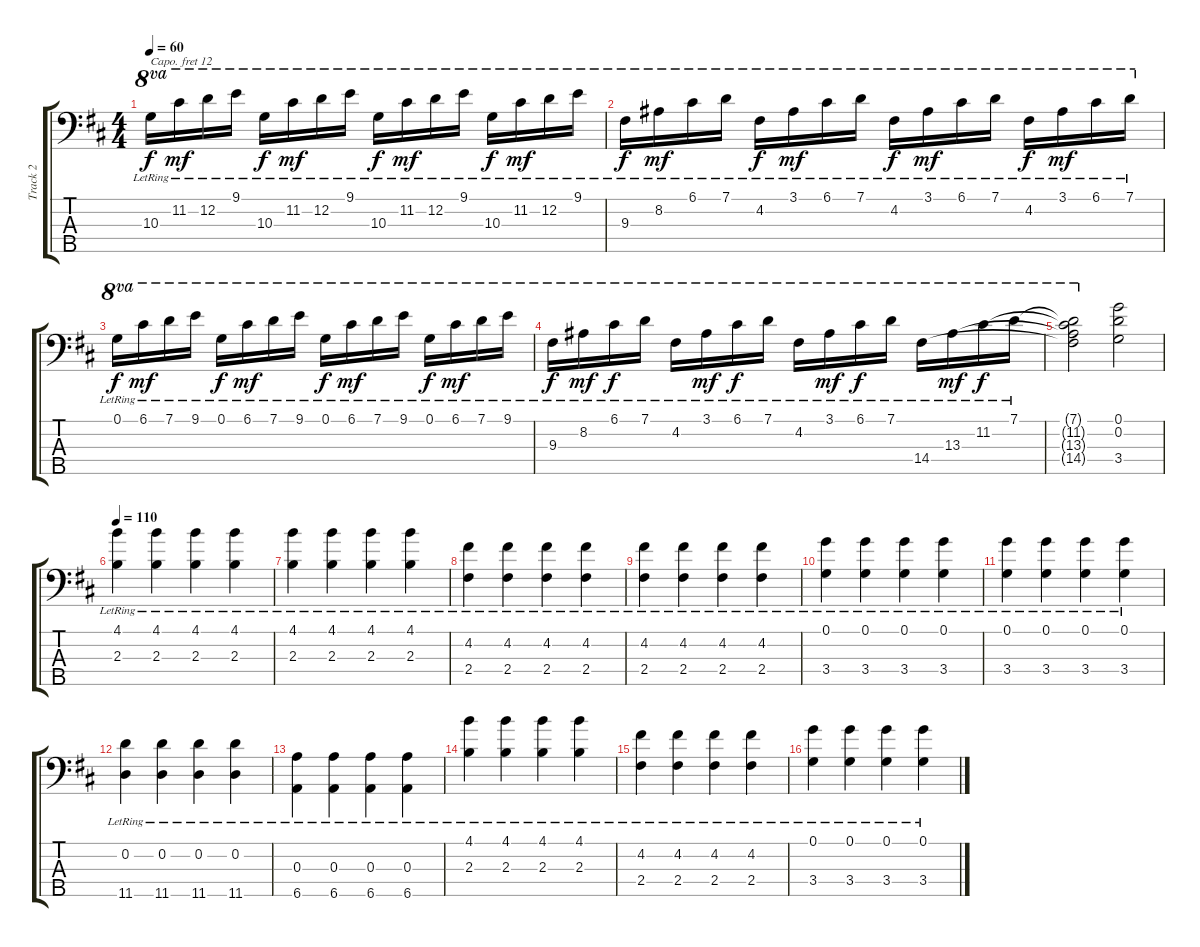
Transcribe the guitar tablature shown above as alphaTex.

\track ("Track 2" "Track 2") {instrument electricguitarjazz}
\staff {score tabs}
\capo 12
\tuning (G2 D2 A1 E1 Eb0) {hide}
\ts (4 4)
\tempo 60
\clef f4
\ks bminor
10.3{lr}.16{ot 8va dy f} 11.2{lr}.16{ot 8va dy mf} 12.2{lr}.16{ot 8va} 9.1{lr}.16{ot 8va} 10.3{lr}.16{ot 8va dy f} 11.2{lr}.16{ot 8va dy mf} 12.2{lr}.16{ot 8va} 9.1{lr}.16{ot 8va} 10.3{lr}.16{ot 8va dy f} 11.2{lr}.16{ot 8va dy mf} 12.2{lr}.16{ot 8va} 9.1{lr}.16{ot 8va} 10.3{lr}.16{ot 8va dy f} 11.2{lr}.16{ot 8va dy mf} 12.2{lr}.16{ot 8va} 9.1{lr}.16{ot 8va} |
9.3{lr}.16{ot 8va dy f} 8.2{lr}.16{ot 8va dy mf} 6.1{lr}.16{ot 8va} 7.1{lr}.16{ot 8va} 4.2{lr}.16{ot 8va dy f} 3.1{lr}.16{ot 8va dy mf} 6.1{lr}.16{ot 8va} 7.1{lr}.16{ot 8va} 4.2{lr}.16{ot 8va dy f} 3.1{lr}.16{ot 8va dy mf} 6.1{lr}.16{ot 8va} 7.1{lr}.16{ot 8va} 4.2{lr}.16{ot 8va dy f} 3.1{lr}.16{ot 8va dy mf} 6.1{lr}.16{ot 8va} 7.1{lr}.16{ot 8va} |
0.1{lr}.16{ot 8va dy f} 6.1{lr}.16{ot 8va dy mf} 7.1{lr}.16{ot 8va} 9.1{lr}.16{ot 8va} 0.1{lr}.16{ot 8va dy f} 6.1{lr}.16{ot 8va dy mf} 7.1{lr}.16{ot 8va} 9.1{lr}.16{ot 8va} 0.1{lr}.16{ot 8va dy f} 6.1{lr}.16{ot 8va dy mf} 7.1{lr}.16{ot 8va} 9.1{lr}.16{ot 8va} 0.1{lr}.16{ot 8va dy f} 6.1{lr}.16{ot 8va dy mf} 7.1{lr}.16{ot 8va} 9.1{lr}.16{ot 8va} |
9.3{lr}.16{ot 8va dy f} 8.2{lr}.16{ot 8va dy mf} 6.1{lr}.16{ot 8va dy f} 7.1{lr}.16{ot 8va} 4.2{lr}.16{ot 8va} 3.1{lr}.16{ot 8va dy mf} 6.1{lr}.16{ot 8va dy f} 7.1{lr}.16{ot 8va} 4.2{lr}.16{ot 8va} 3.1{lr}.16{ot 8va dy mf} 6.1{lr}.16{ot 8va dy f} 7.1{lr}.16{ot 8va} 14.4{lr}.16{ot 8va} 13.3{lr}.16{ot 8va dy mf} 11.2{lr}.16{ot 8va dy f} 7.1{lr}.16{ot 8va} |
(7.1{t} 11.2{t} 13.3{t} 14.4{t}).2{ot 8va} (0.1 0.2 3.4).2 |
\tempo 110
(4.1{lr} 2.3{lr}).4 (4.1{lr} 2.3{lr}).4 (4.1{lr} 2.3{lr}).4 (4.1{lr} 2.3{lr}).4 |
(4.1{lr} 2.3{lr}).4 (4.1{lr} 2.3{lr}).4 (4.1{lr} 2.3{lr}).4 (4.1{lr} 2.3{lr}).4 |
(4.2{lr} 2.4{lr}).4 (4.2{lr} 2.4{lr}).4 (4.2{lr} 2.4{lr}).4 (4.2{lr} 2.4{lr}).4 |
(4.2{lr} 2.4{lr}).4 (4.2{lr} 2.4{lr}).4 (4.2{lr} 2.4{lr}).4 (4.2{lr} 2.4{lr}).4 |
(0.1{lr} 3.4{lr}).4 (0.1{lr} 3.4{lr}).4 (0.1{lr} 3.4{lr}).4 (0.1{lr} 3.4{lr}).4 |
(0.1{lr} 3.4{lr}).4 (0.1{lr} 3.4{lr}).4 (0.1{lr} 3.4{lr}).4 (0.1{lr} 3.4{lr}).4 |
(0.2{lr} 11.5{lr}).4 (0.2{lr} 11.5{lr}).4 (0.2{lr} 11.5{lr}).4 (0.2{lr} 11.5{lr}).4 |
(0.3{lr} 6.5{lr}).4 (0.3{lr} 6.5{lr}).4 (0.3{lr} 6.5{lr}).4 (0.3{lr} 6.5{lr}).4 |
(4.1{lr} 2.3{lr}).4 (4.1{lr} 2.3{lr}).4 (4.1{lr} 2.3{lr}).4 (4.1{lr} 2.3{lr}).4 |
(4.2{lr} 2.4{lr}).4 (4.2{lr} 2.4{lr}).4 (4.2{lr} 2.4{lr}).4 (4.2{lr} 2.4{lr}).4 |
(0.1{lr} 3.4{lr}).4 (0.1{lr} 3.4{lr}).4 (0.1{lr} 3.4{lr}).4 (0.1{lr} 3.4{lr}).4
